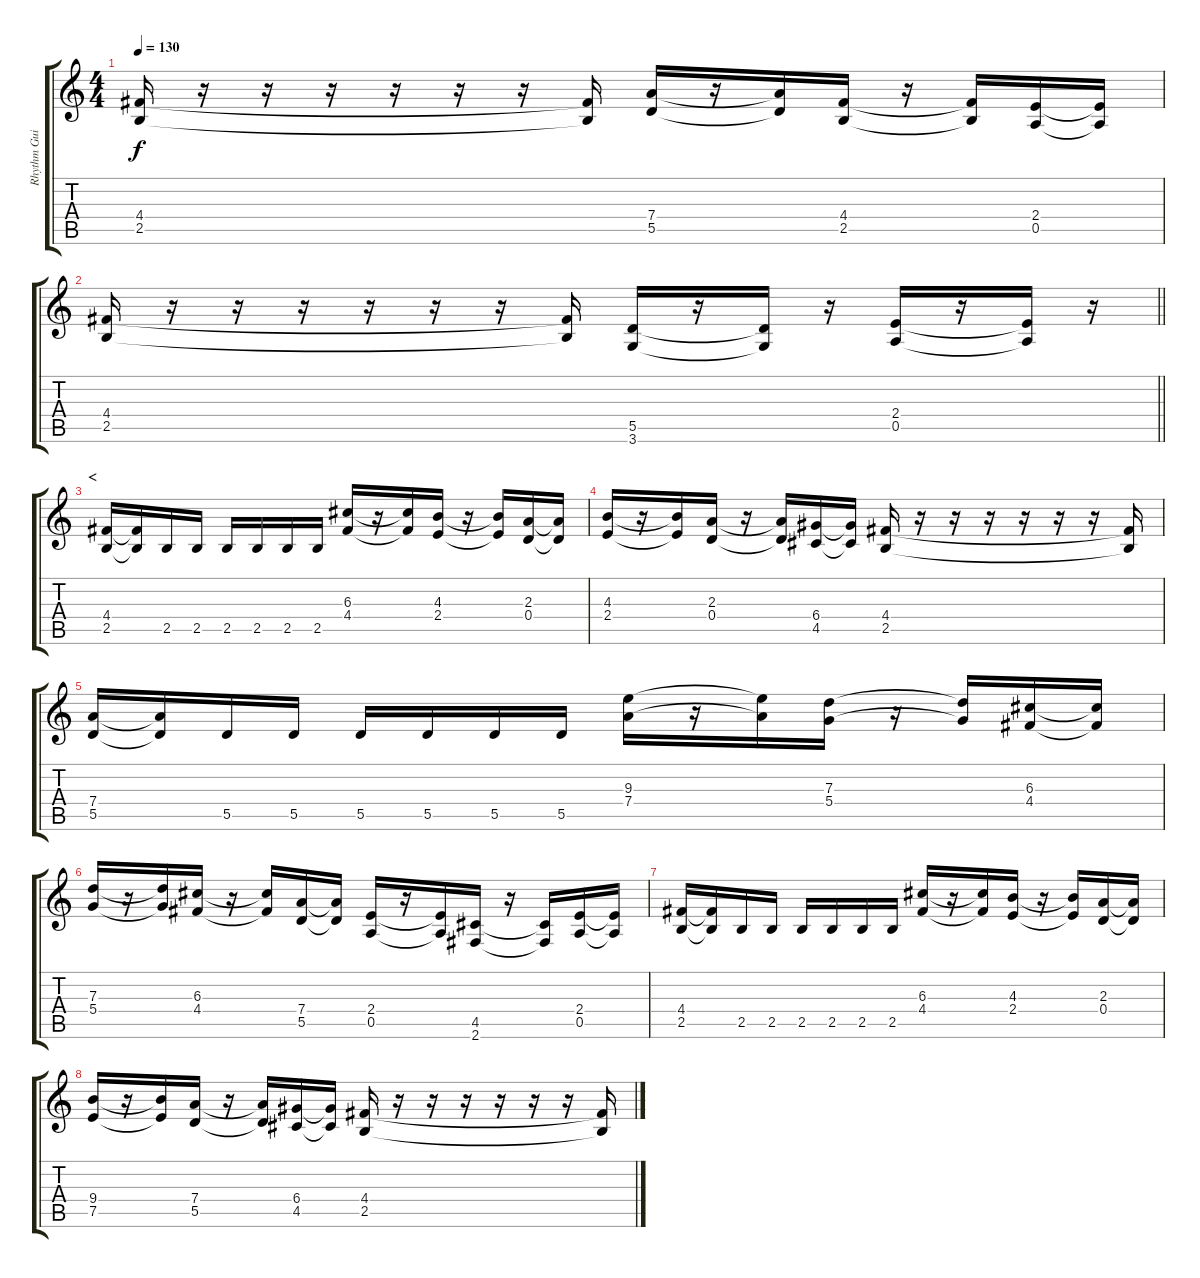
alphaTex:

\track ("Rhythm Guitar" "Rhythm Gui") {instrument distortionguitar}
\staff {score tabs}
\tuning (E4 B3 G3 D3 A2 E2) {hide}
\ts (4 4)
\tempo 130
\clef g2
\ks c
(4.4 2.5).16{dy f} r.16 r.16 r.16 r.16 r.16 r.16 (4.4{t} 2.5{t}).16 (7.4 5.5).16 r.16 (7.4{t} 5.5{t}).16 (4.4 2.5).16 r.16 (4.4{t} 2.5{t}).16 (2.4 0.5).16 (2.4{t} 0.5{t}).16 |
\barLineRight lightlight
(4.4 2.5).16 r.16 r.16 r.16 r.16 r.16 r.16 (4.4{t} 2.5{t}).16 (5.5 3.6).16 r.16 (5.5{t} 3.6{t}).16 r.16 (2.4 0.5).16 r.16 (2.4{t} 0.5{t}).16 r.16 |
\section ("" "<")
(4.4 2.5).16 (4.4{t} 2.5{t}).16 2.5.16 2.5.16 2.5.16 2.5.16 2.5.16 2.5.16 (6.3 4.4).16 r.16 (6.3{t} 4.4{t}).16 (4.3 2.4).16 r.16 (4.3{t} 2.4{t}).16 (2.3 0.4).16 (2.3{t} 0.4{t}).16 |
(4.3 2.4).16 r.16 (4.3{t} 2.4{t}).16 (2.3 0.4).16 r.16 (2.3{t} 0.4{t}).16 (6.4 4.5).16 (6.4{t} 4.5{t}).16 (4.4 2.5).16 r.16 r.16 r.16 r.16 r.16 r.16 (4.4{t} 2.5{t}).16 |
(7.4 5.5).16 (7.4{t} 5.5{t}).16 5.5.16 5.5.16 5.5.16 5.5.16 5.5.16 5.5.16 (9.3 7.4).16 r.16 (9.3{t} 7.4{t}).16 (7.3 5.4).16 r.16 (7.3{t} 5.4{t}).16 (6.3 4.4).16 (6.3{t} 4.4{t}).16 |
(7.3 5.4).16 r.16 (7.3{t} 5.4{t}).16 (6.3 4.4).16 r.16 (6.3{t} 4.4{t}).16 (7.4 5.5).16 (7.4{t} 5.5{t}).16 (2.4 0.5).16 r.16 (2.4{t} 0.5{t}).16 (4.5 2.6).16 r.16 (4.5{t} 2.6{t}).16 (2.4 0.5).16 (2.4{t} 0.5{t}).16 |
(4.4 2.5).16 (4.4{t} 2.5{t}).16 2.5.16 2.5.16 2.5.16 2.5.16 2.5.16 2.5.16 (6.3 4.4).16 r.16 (6.3{t} 4.4{t}).16 (4.3 2.4).16 r.16 (4.3{t} 2.4{t}).16 (2.3 0.4).16 (2.3{t} 0.4{t}).16 |
(9.4 7.5).16 r.16 (9.4{t} 7.5{t}).16 (7.4 5.5).16 r.16 (7.4{t} 5.5{t}).16 (6.4 4.5).16 (6.4{t} 4.5{t}).16 (4.4 2.5).16 r.16 r.16 r.16 r.16 r.16 r.16 (4.4{t} 2.5{t}).16
